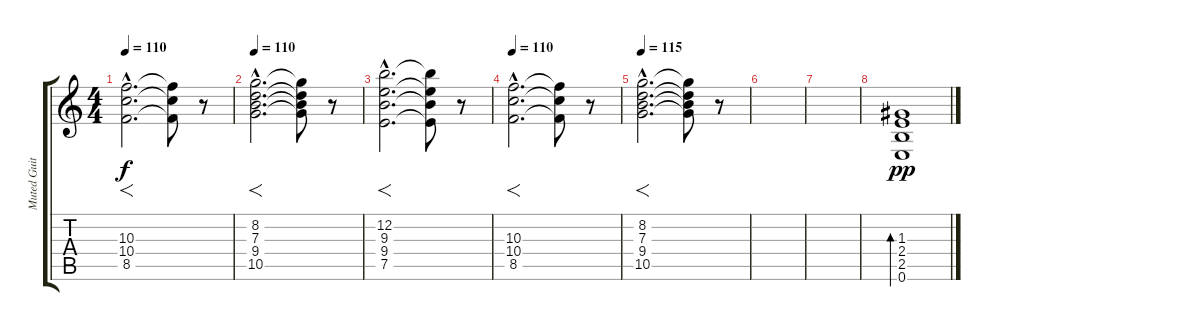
\track ("Muted Guitar" "Muted Guit") {instrument overdrivenguitar}
\staff {score tabs}
\tuning (E4 B3 G3 D3 A2 E2) {hide}
\ts (4 4)
\tempo 110
\clef g2
\ks c
(10.3{hac} 10.4{hac} 8.5{hac}).2{f d dy f volume 9} (10.3{t} 10.4{t} 8.5{t}).8 r.8 |
\tempo 110
(8.2{hac} 7.3{hac} 9.4{hac} 10.5{hac}).2{f d instrument violin} (8.2{t} 7.3{t} 9.4{t} 10.5{t}).8 r.8 |
(12.2{hac} 9.3{hac} 9.4{hac} 7.5{hac}).2{f d} (12.2{t} 9.3{t} 9.4{t} 7.5{t}).8 r.8 |
\tempo 110
(10.3{hac} 10.4{hac} 8.5{hac}).2{f d volume 9} (10.3{t} 10.4{t} 8.5{t}).8 r.8 |
\tempo 115
(8.2{hac} 7.3{hac} 9.4{hac} 10.5{hac}).2{f d} (8.2{t} 7.3{t} 9.4{t} 10.5{t}).8 r.8 |
|
|
(1.3 2.4 2.5 0.6).1{bd 480 dy pp instrument overdrivenguitar}
